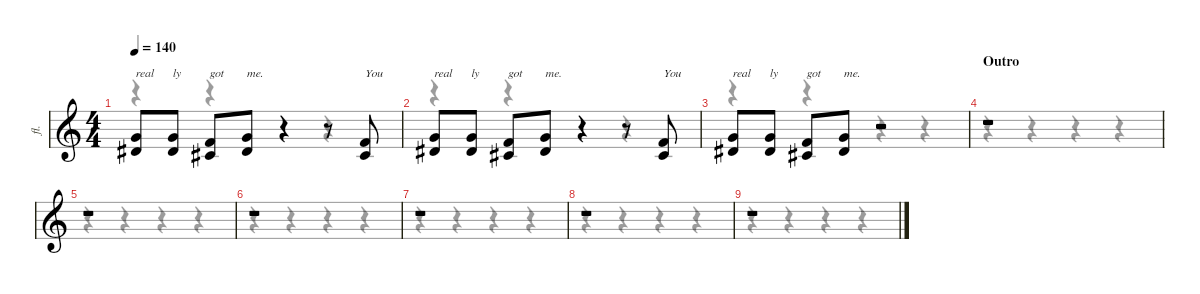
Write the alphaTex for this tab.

\defaultSystemsLayout 4
\hideDynamics
\bracketExtendMode nobrackets
\otherSystemsTrackNameOrientation horizontal
\track ("Eddie and Michael (Backing Vocals)" "fl.") {instrument flute}
\staff {score}
\tuning (E4 B3 G3 D3 A2 E2)
\voice
\ts (4 4)
\tempo 140
\clef g2
\ks c
(3.1 4.2{acc #}).8{txt "real" dy f beam Up} (3.1 4.2{acc #}).8{txt "ly" beam Up} (1.1 2.2{acc #}).8{txt "got" beam Up} (3.1 4.2{acc #}).8{txt "me." beam Up} r.4{beam Up} r.8{beam Up} (1.1 2.2{acc #}).8{txt "You" beam Up} |
(3.1 4.2{acc #}).8{txt "real" beam Up} (3.1 4.2{acc #}).8{txt "ly" beam Up} (1.1 2.2{acc #}).8{txt "got" beam Up} (3.1 4.2{acc #}).8{txt "me." beam Up} r.4{beam Up} r.8{beam Up} (1.1 2.2{acc #}).8{txt "You" beam Up} |
(3.1 4.2{acc #}).8{txt "real" beam Up} (3.1 4.2{acc #}).8{txt "ly" beam Up} (1.1 2.2{acc #}).8{txt "got" beam Up} (3.1 4.2{acc #}).8{txt "me." beam Up} r.2{beam Up} |
\section ("" "Outro")
r.1{beam Up} |
r.1{beam Up} |
r.1{beam Up} |
r.1{beam Up} |
r.1{beam Up} |
r.1{beam Up}
\voice
\clef g2
\ottava regular
\simile none
\ks c
r.4{dy mf beam Down} r.4{beam Down} r.4{beam Down} r.4{beam Down} |
r.4{beam Down} r.4{beam Down} r.4{beam Down} r.4{beam Down} |
r.4{beam Down} r.4{beam Down} r.4{beam Down} r.4{beam Down} |
r.4{beam Down} r.4{beam Down} r.4{beam Down} r.4{beam Down} |
r.4{beam Down} r.4{beam Down} r.4{beam Down} r.4{beam Down} |
r.4{beam Down} r.4{beam Down} r.4{beam Down} r.4{beam Down} |
r.4{beam Down} r.4{beam Down} r.4{beam Down} r.4{beam Down} |
r.4{beam Down} r.4{beam Down} r.4{beam Down} r.4{beam Down} |
r.4{beam Down} r.4{beam Down} r.4{beam Down} r.4{beam Down}
